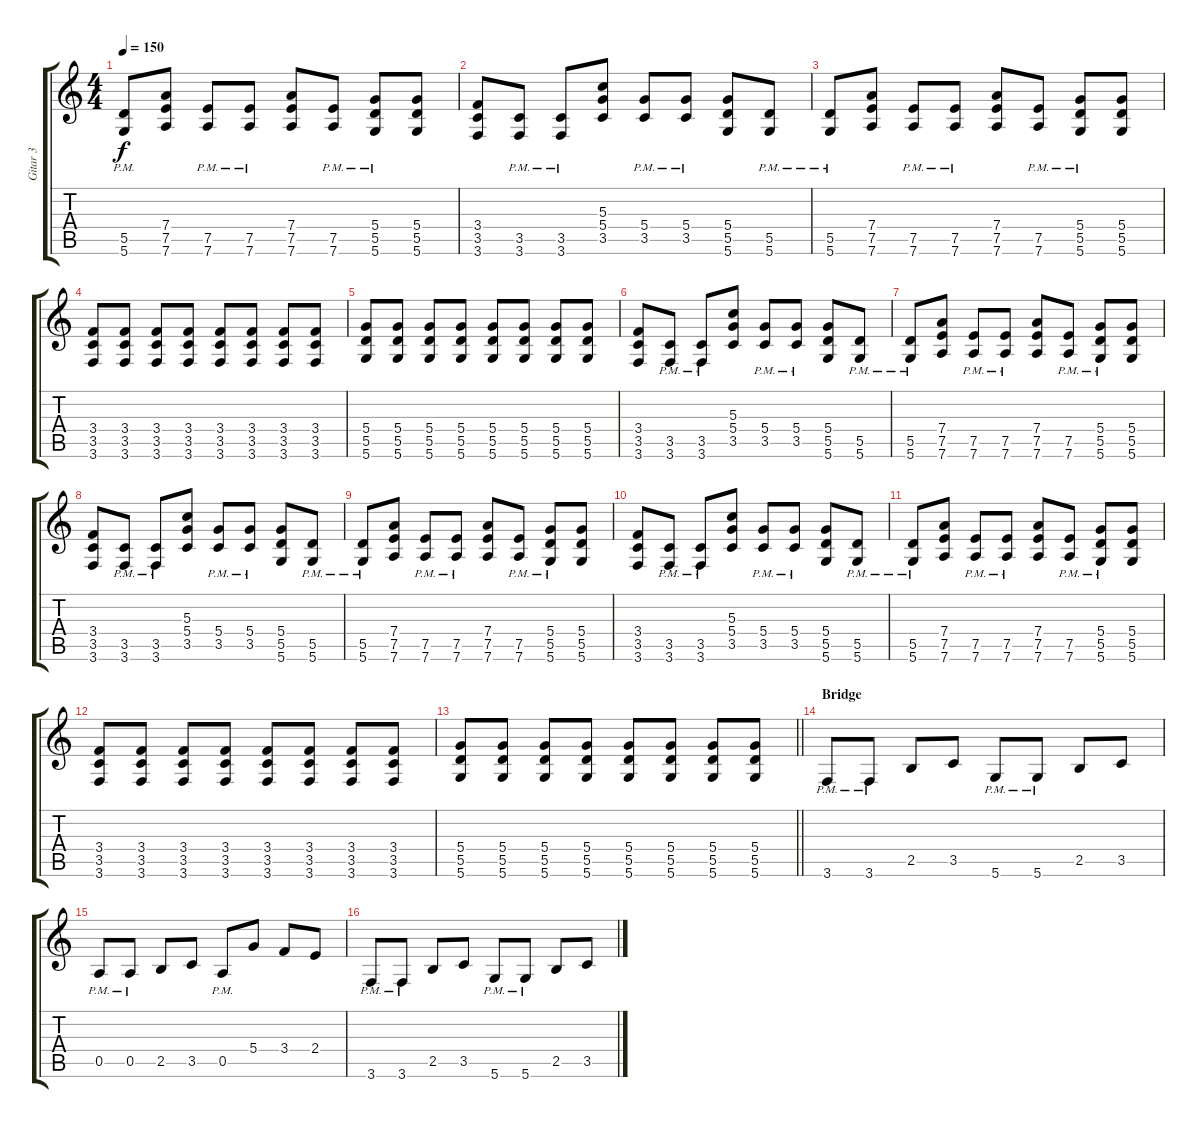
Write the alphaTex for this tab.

\track ("Gitar 3" "Gitar 3") {instrument distortionguitar}
\staff {score tabs}
\tuning (E4 B3 G3 D3 A2 D2) {hide}
\ts (4 4)
\tempo 150
\clef g2
\ks c
(5.5{pm} 5.6{pm}).8{dy f} (7.4 7.5 7.6).8 (7.5{pm} 7.6{pm}).8 (7.5{pm} 7.6{pm}).8 (7.4 7.5 7.6).8 (7.5{pm} 7.6{pm}).8 (5.4 5.5{pm} 5.6{pm}).8 (5.4 5.5 5.6).8 |
(3.4 3.5 3.6).8 (3.5{pm} 3.6{pm}).8 (3.5{pm} 3.6{pm}).8 (5.3 5.4 3.5).8 (5.4{pm} 3.5{pm}).8 (5.4{pm} 3.5{pm}).8 (5.4 5.5 5.6).8 (5.5{pm} 5.6{pm}).8 |
(5.5{pm} 5.6{pm}).8 (7.4 7.5 7.6).8 (7.5{pm} 7.6{pm}).8 (7.5{pm} 7.6{pm}).8 (7.4 7.5 7.6).8 (7.5{pm} 7.6{pm}).8 (5.4 5.5{pm} 5.6{pm}).8 (5.4 5.5 5.6).8 |
(3.4 3.5 3.6).8 (3.4 3.5 3.6).8 (3.4 3.5 3.6).8 (3.4 3.5 3.6).8 (3.4 3.5 3.6).8 (3.4 3.5 3.6).8 (3.4 3.5 3.6).8 (3.4 3.5 3.6).8 |
(5.4 5.5 5.6).8 (5.4 5.5 5.6).8 (5.4 5.5 5.6).8 (5.4 5.5 5.6).8 (5.4 5.5 5.6).8 (5.4 5.5 5.6).8 (5.4 5.5 5.6).8 (5.4 5.5 5.6).8 |
(3.4 3.5 3.6).8 (3.5{pm} 3.6{pm}).8 (3.5{pm} 3.6{pm}).8 (5.3 5.4 3.5).8 (5.4{pm} 3.5{pm}).8 (5.4{pm} 3.5{pm}).8 (5.4 5.5 5.6).8 (5.5{pm} 5.6{pm}).8 |
(5.5{pm} 5.6{pm}).8 (7.4 7.5 7.6).8 (7.5{pm} 7.6{pm}).8 (7.5{pm} 7.6{pm}).8 (7.4 7.5 7.6).8 (7.5{pm} 7.6{pm}).8 (5.4 5.5{pm} 5.6{pm}).8 (5.4 5.5 5.6).8 |
(3.4 3.5 3.6).8 (3.5{pm} 3.6{pm}).8 (3.5{pm} 3.6{pm}).8 (5.3 5.4 3.5).8 (5.4{pm} 3.5{pm}).8 (5.4{pm} 3.5{pm}).8 (5.4 5.5 5.6).8 (5.5{pm} 5.6{pm}).8 |
(5.5{pm} 5.6{pm}).8 (7.4 7.5 7.6).8 (7.5{pm} 7.6{pm}).8 (7.5{pm} 7.6{pm}).8 (7.4 7.5 7.6).8 (7.5{pm} 7.6{pm}).8 (5.4 5.5{pm} 5.6{pm}).8 (5.4 5.5 5.6).8 |
(3.4 3.5 3.6).8 (3.5{pm} 3.6{pm}).8 (3.5{pm} 3.6{pm}).8 (5.3 5.4 3.5).8 (5.4{pm} 3.5{pm}).8 (5.4{pm} 3.5{pm}).8 (5.4 5.5 5.6).8 (5.5{pm} 5.6{pm}).8 |
(5.5{pm} 5.6{pm}).8 (7.4 7.5 7.6).8 (7.5{pm} 7.6{pm}).8 (7.5{pm} 7.6{pm}).8 (7.4 7.5 7.6).8 (7.5{pm} 7.6{pm}).8 (5.4 5.5{pm} 5.6{pm}).8 (5.4 5.5 5.6).8 |
(3.4 3.5 3.6).8 (3.4 3.5 3.6).8 (3.4 3.5 3.6).8 (3.4 3.5 3.6).8 (3.4 3.5 3.6).8 (3.4 3.5 3.6).8 (3.4 3.5 3.6).8 (3.4 3.5 3.6).8 |
\barLineRight lightlight
(5.4 5.5 5.6).8 (5.4 5.5 5.6).8 (5.4 5.5 5.6).8 (5.4 5.5 5.6).8 (5.4 5.5 5.6).8 (5.4 5.5 5.6).8 (5.4 5.5 5.6).8 (5.4 5.5 5.6).8 |
\section ("" "Bridge")
3.6{pm}.8 3.6{pm}.8 2.5.8 3.5.8 5.6{pm}.8 5.6{pm}.8 2.5.8 3.5.8 |
0.5{pm}.8 0.5{pm}.8 2.5.8 3.5.8 0.5{pm}.8 5.4.8 3.4.8 2.4.8 |
3.6{pm}.8 3.6{pm}.8 2.5.8 3.5.8 5.6{pm}.8 5.6{pm}.8 2.5.8 3.5.8
